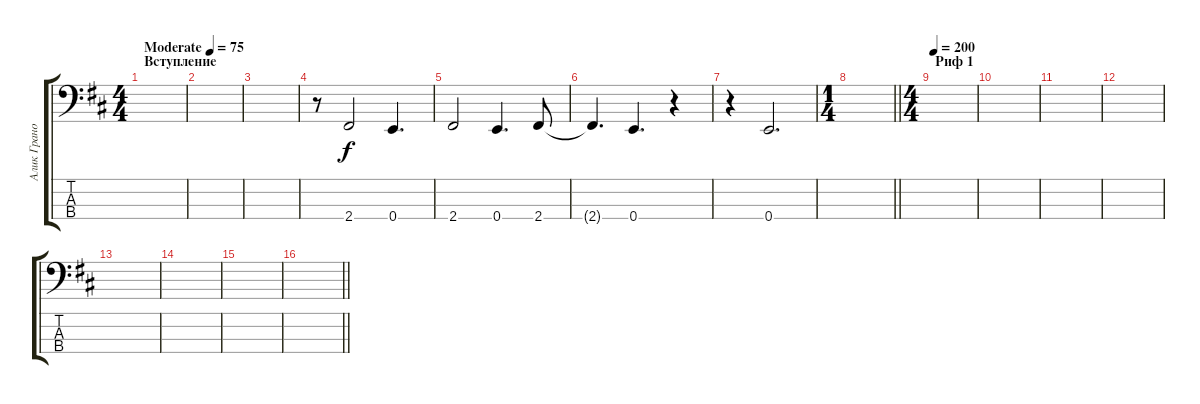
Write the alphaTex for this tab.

\track ("Алик Грановский" "Алик Грано") {instrument electricbassfinger}
\staff {score tabs}
\tuning (G2 D2 A1 E1) {hide}
\ts (4 4)
\section ("" "Вступление")
\tempo (75 "Moderate")
\clef f4
\ks d
|
|
|
r.8 2.4.2 0.4.4{d} |
2.4.2 0.4.4{d} 2.4.8 |
2.4{t}.4{d} 0.4.4{d} r.4 |
r.4 0.4.2{d} |
\ts (1 4)
\barLineRight lightlight
|
\ts (4 4)
\section ("" "Риф 1")
\tempo 200
|
|
|
|
|
|
|
\barLineRight lightlight
